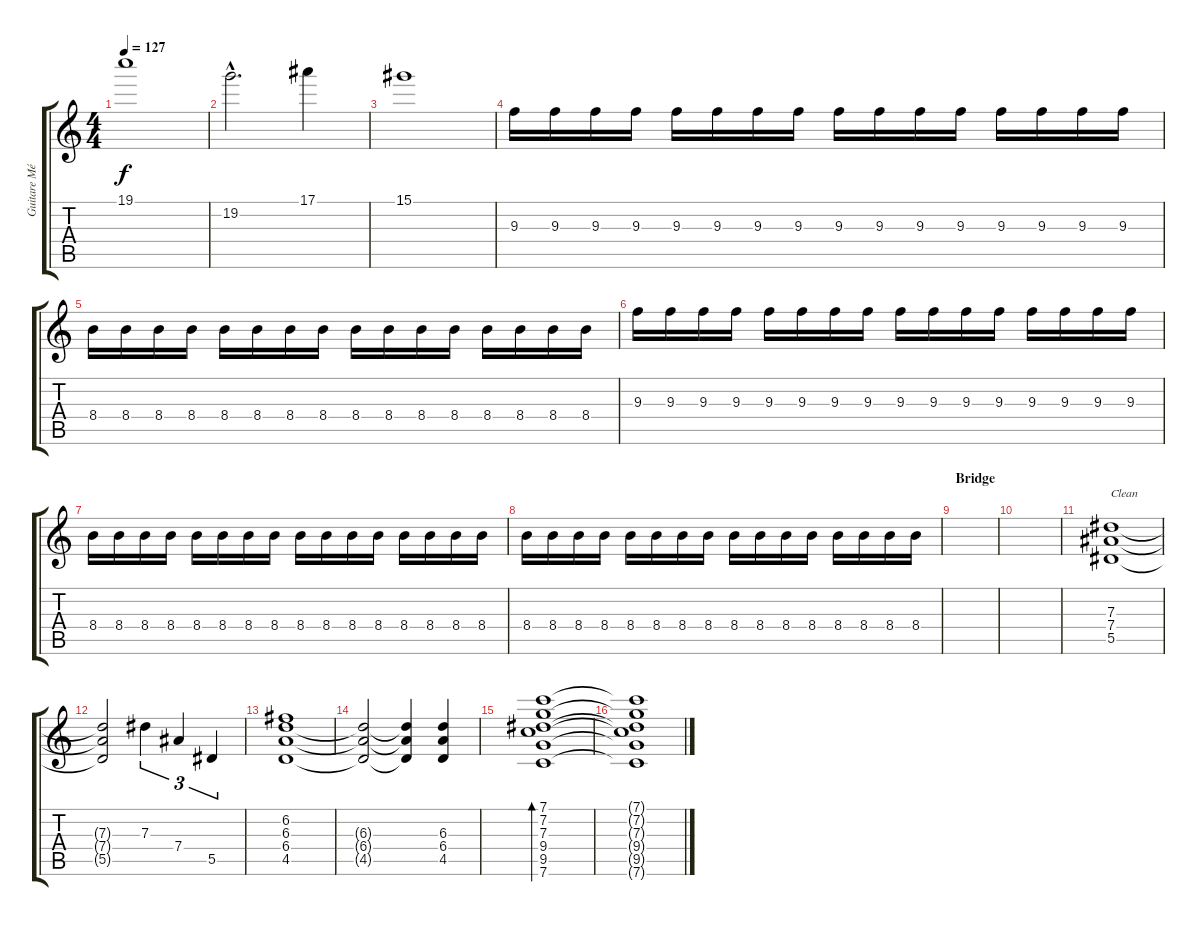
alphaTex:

\track ("Guitare Mélodique" "Guitare Mé") {instrument overdrivenguitar}
\staff {score tabs}
\tuning (F4 C4 Ab3 Eb3 Bb2 F2) {hide}
\ts (4 4)
\tempo 127
\clef g2
\ks c
19.1{t}.1{dy f} |
19.2{hac}.2{d} 17.1.4 |
15.1.1 |
9.3.16 9.3.16 9.3.16 9.3.16 9.3.16 9.3.16 9.3.16 9.3.16 9.3.16 9.3.16 9.3.16 9.3.16 9.3.16 9.3.16 9.3.16 9.3.16 |
8.4.16 8.4.16 8.4.16 8.4.16 8.4.16 8.4.16 8.4.16 8.4.16 8.4.16 8.4.16 8.4.16 8.4.16 8.4.16 8.4.16 8.4.16 8.4.16 |
9.3.16 9.3.16 9.3.16 9.3.16 9.3.16 9.3.16 9.3.16 9.3.16 9.3.16 9.3.16 9.3.16 9.3.16 9.3.16 9.3.16 9.3.16 9.3.16 |
8.4.16 8.4.16 8.4.16 8.4.16 8.4.16 8.4.16 8.4.16 8.4.16 8.4.16 8.4.16 8.4.16 8.4.16 8.4.16 8.4.16 8.4.16 8.4.16 |
8.4.16 8.4.16 8.4.16 8.4.16 8.4.16 8.4.16 8.4.16 8.4.16 8.4.16 8.4.16 8.4.16 8.4.16 8.4.16 8.4.16 8.4.16 8.4.16 |
\section ("" "Bridge")
|
|
(7.3 7.4 5.5).1{txt "Clean" instrument electricguitarclean} |
(7.3{t} 7.4{t} 5.5{t}).2 7.3.4{tu (3 2)} 7.4.4{tu (3 2)} 5.5.4{tu (3 2)} |
(6.2 6.3 6.4 4.5).1 |
(6.3{t} 6.4{t} 4.5{t}).2 (6.3{t} 6.4{t} 4.5{t}).4 (6.3 6.4 4.5).4 |
(7.1 7.2 7.3 9.4 9.5 7.6).1{bd 60} |
(7.1{t} 7.2{t} 7.3{t} 9.4{t} 9.5{t} 7.6{t}).1
